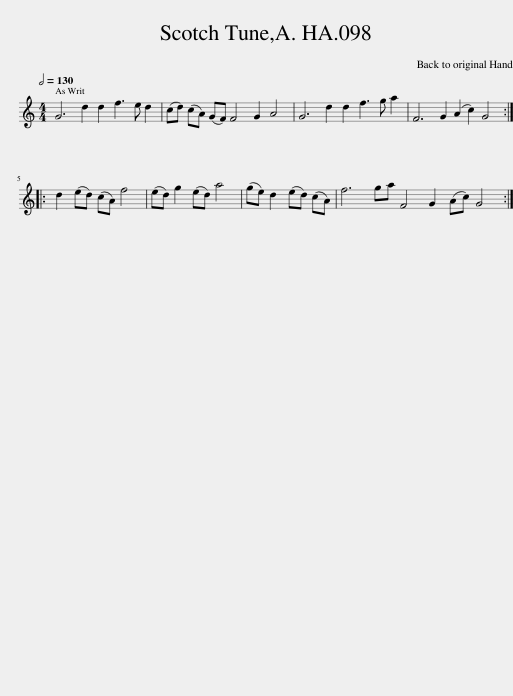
X:1
L:1/8
Q:1/2=130
M:4/4
I:linebreak $
K:C
V:1 treble
V:1
 G6 d2 d2 f3 e d2 | (cd) (cA) (GF) F4 G2 A4 | G6 d2 d2 f3 g a2 | F6 G2 (A2 c2) G4 ::$ d2 (ed) (cA) f4 | %5
 (ed) g2 (ed) a4 | (ge) d2 (ed) (cA) | f6 ga F4 G2 (Ac) G4 :| %8
